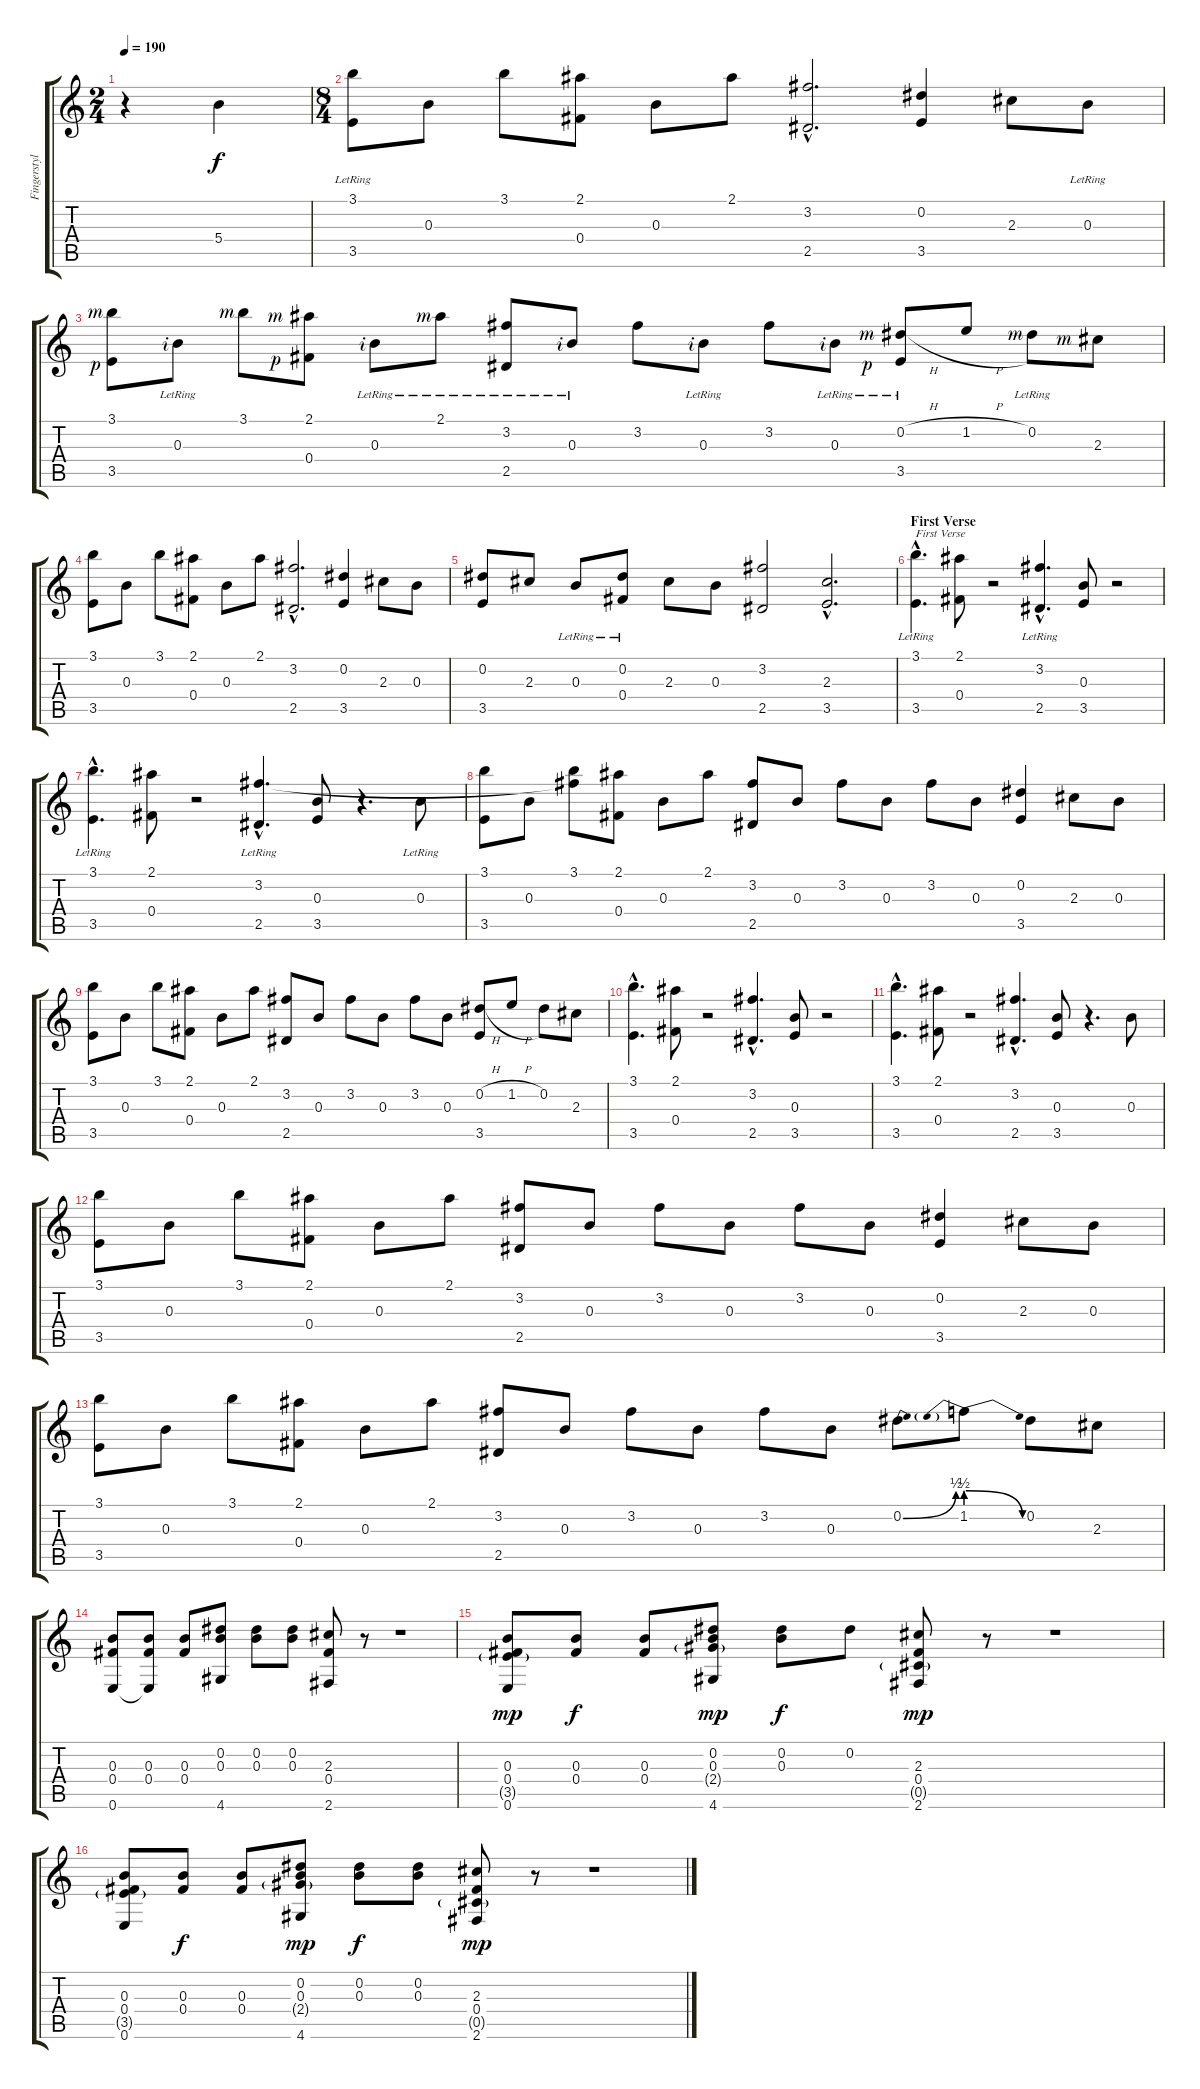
\track ("Fingerstyle Guitar Capo 4" "Fingerstyl") {instrument acousticguitarsteel}
\staff {score tabs}
\tuning (Ab4 Eb4 B3 Gb3 Db3 E2) {hide}
\ts (2 4)
\tempo 190
\clef g2
\ks c
r.4{dy f instrument acousticguitarsteel} 5.4.4 |
\ts (8 4)
(3.1 3.5{lr}).8 0.3.8 3.1.8 (2.1 0.4).8 0.3.8 2.1.8 (3.2{hac} 2.5{hac}).2{d} (0.2 3.5).4 2.3.8 0.3{lr}.8 |
(3.1{rf 3} 3.5{rf 1}).8 0.3{lr rf 2}.8 3.1{rf 3}.8 (2.1{rf 3} 0.4{rf 1}).8 0.3{lr rf 2}.8 2.1{lr rf 3}.8 (3.2 2.5{lr}).8 0.3{lr rf 2}.8 3.2.8 0.3{lr rf 2}.8 3.2.8 0.3{lr rf 2}.8 (0.2{h rf 3} 3.5{lr rf 1}).8 1.2{h}.8 0.2{lr rf 3}.8 2.3{rf 3}.8 |
(3.1 3.5).8 0.3.8 3.1.8 (2.1 0.4).8 0.3.8 2.1.8 (3.2{hac} 2.5{hac}).2{d} (0.2 3.5).4 2.3.8 0.3.8 |
(0.2 3.5).8 2.3.8 0.3{lr}.8 (0.2{lr} 0.4{lr}).8 2.3.8 0.3.8 (3.2 2.5).2 (2.3{hac} 3.5{hac}).2{d} |
\section ("" "First Verse")
(3.1{hac lr} 3.5{hac lr}).4{d txt "First Verse"} (2.1 0.4).8 r.2 (3.2{hac lr} 2.5{hac lr}).4{d} (0.3 3.5).8 r.2 |
(3.1{hac lr} 3.5{hac lr}).4{d} (2.1 0.4).8 r.2 (3.2{hac lr} 2.5{hac lr}).4{d} (0.3 3.5).8 r.4{d} 0.3{lr}.8 |
(3.1 3.5).8 0.3.8 (3.1 3.2{t}).8 (2.1 0.4).8 0.3.8 2.1.8 (3.2 2.5).8 0.3.8 3.2.8 0.3.8 3.2.8 0.3.8 (0.2 3.5).4 2.3.8 0.3.8 |
(3.1 3.5).8 0.3.8 3.1.8 (2.1 0.4).8 0.3.8 2.1.8 (3.2 2.5).8 0.3.8 3.2.8 0.3.8 3.2.8 0.3.8 (0.2{h} 3.5).8 1.2{h}.8 0.2.8 2.3.8 |
(3.1{hac} 3.5{hac}).4{d} (2.1 0.4).8 r.2 (3.2{hac} 2.5{hac}).4{d} (0.3 3.5).8 r.2 |
(3.1{hac} 3.5{hac}).4{d} (2.1 0.4).8 r.2 (3.2{hac} 2.5{hac}).4{d} (0.3 3.5).8 r.4{d} 0.3.8 |
(3.1 3.5).8 0.3.8 3.1.8 (2.1 0.4).8 0.3.8 2.1.8 (3.2 2.5).8 0.3.8 3.2.8 0.3.8 3.2.8 0.3.8 (0.2 3.5).4 2.3.8 0.3.8 |
(3.1 3.5).8 0.3.8 3.1.8 (2.1 0.4).8 0.3.8 2.1.8 (3.2 2.5).8 0.3.8 3.2.8 0.3.8 3.2.8 0.3.8 0.2{be (bend 0 0 60 2)}.8 1.2{be (prebendrelease 0 2 60 0)}.8 0.2.8 2.3.8 |
(0.3 0.4 0.6).8 (0.3 0.4 0.6{t}).8 (0.3 0.4).8 (0.2 0.3 4.6).8 (0.2 0.3).8 (0.2 0.3).8 (2.3 0.4 2.6).8 r.8 r.1 |
(0.3 0.4 3.5{g} 0.6).8{dy mp} (0.3 0.4).8{dy f} (0.3 0.4).8 (0.2 0.3 2.4{g} 4.6).8{dy mp} (0.2 0.3).8{dy f} 0.2.8 (2.3 0.4 0.5{g} 2.6).8{dy mp} r.8 r.1 |
(0.3 0.4 3.5{g} 0.6).8 (0.3 0.4).8{dy f} (0.3 0.4).8 (0.2 0.3 2.4{g} 4.6).8{dy mp} (0.2 0.3).8{dy f} (0.2 0.3).8 (2.3 0.4 0.5{g} 2.6).8{dy mp} r.8 r.1
